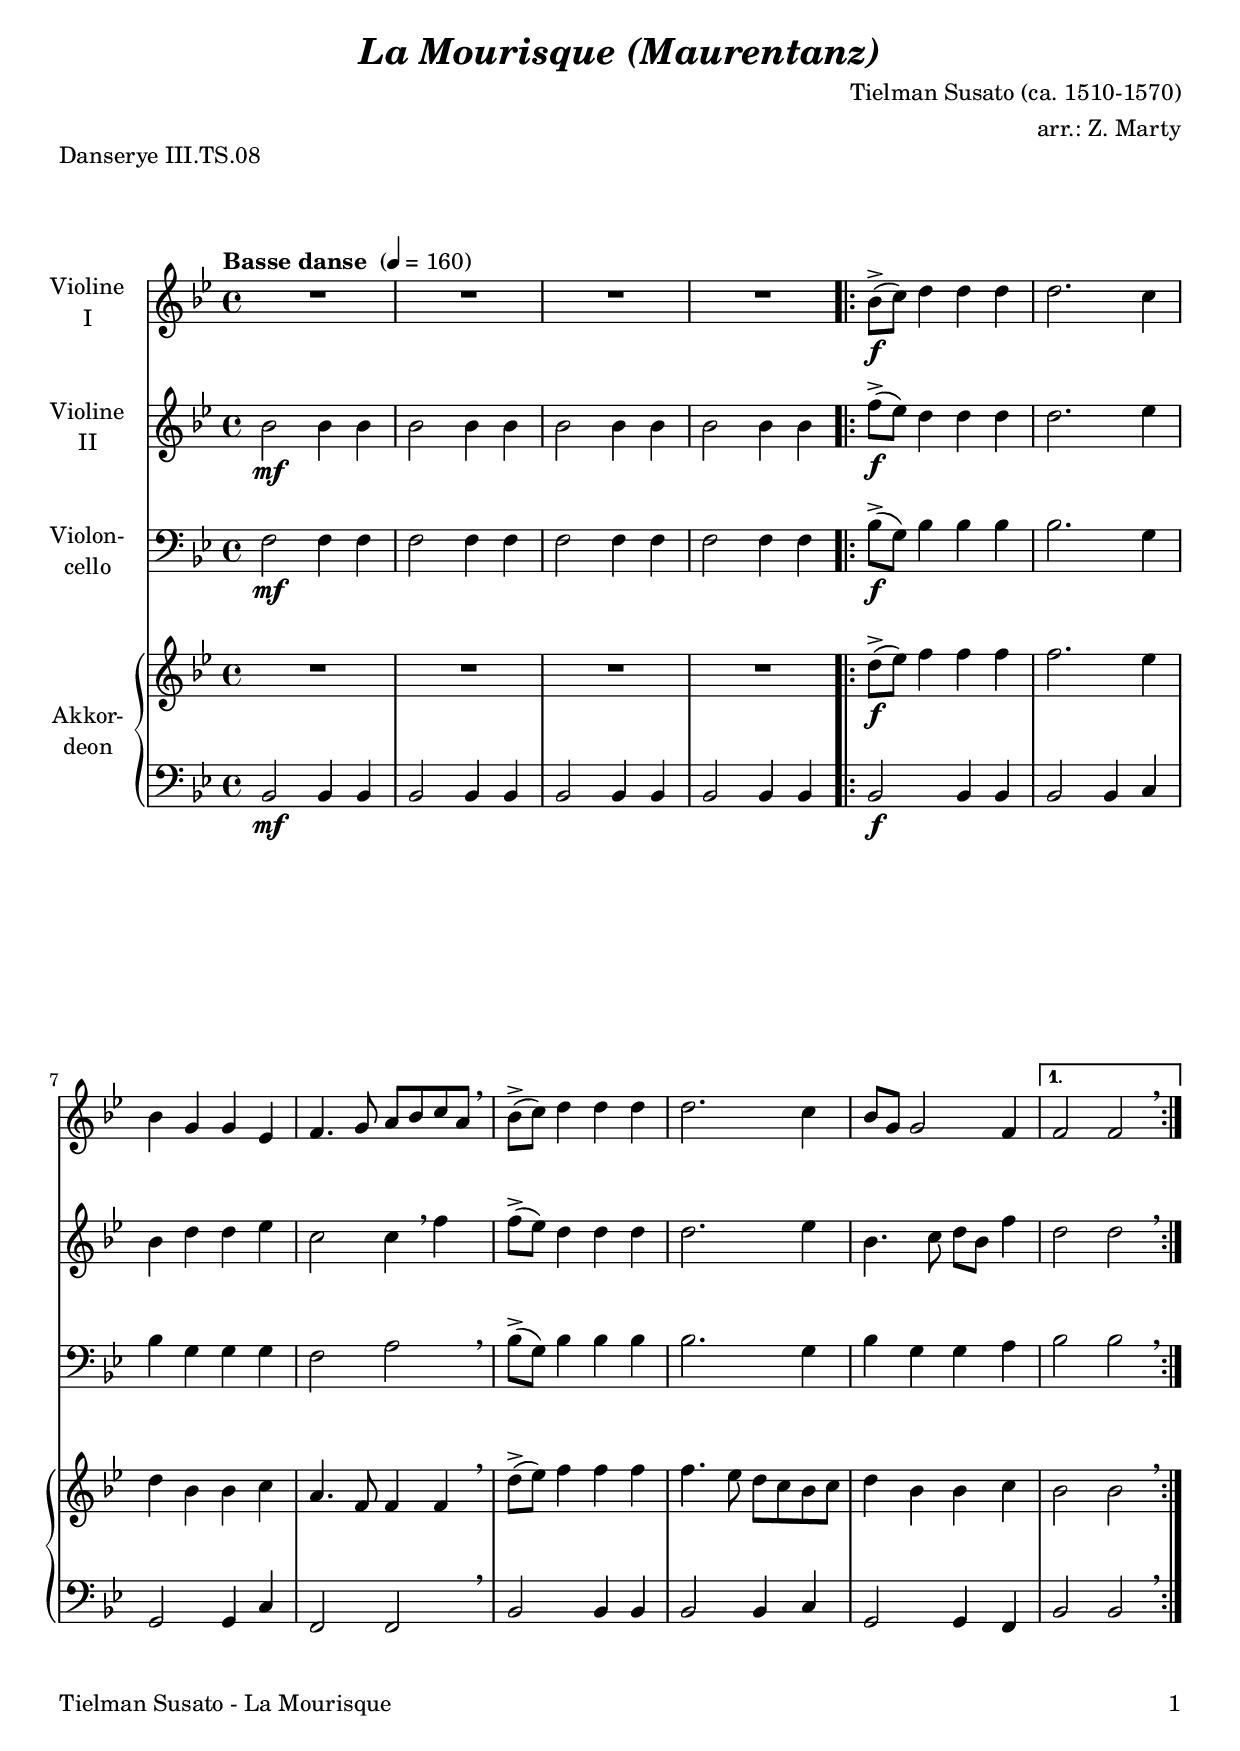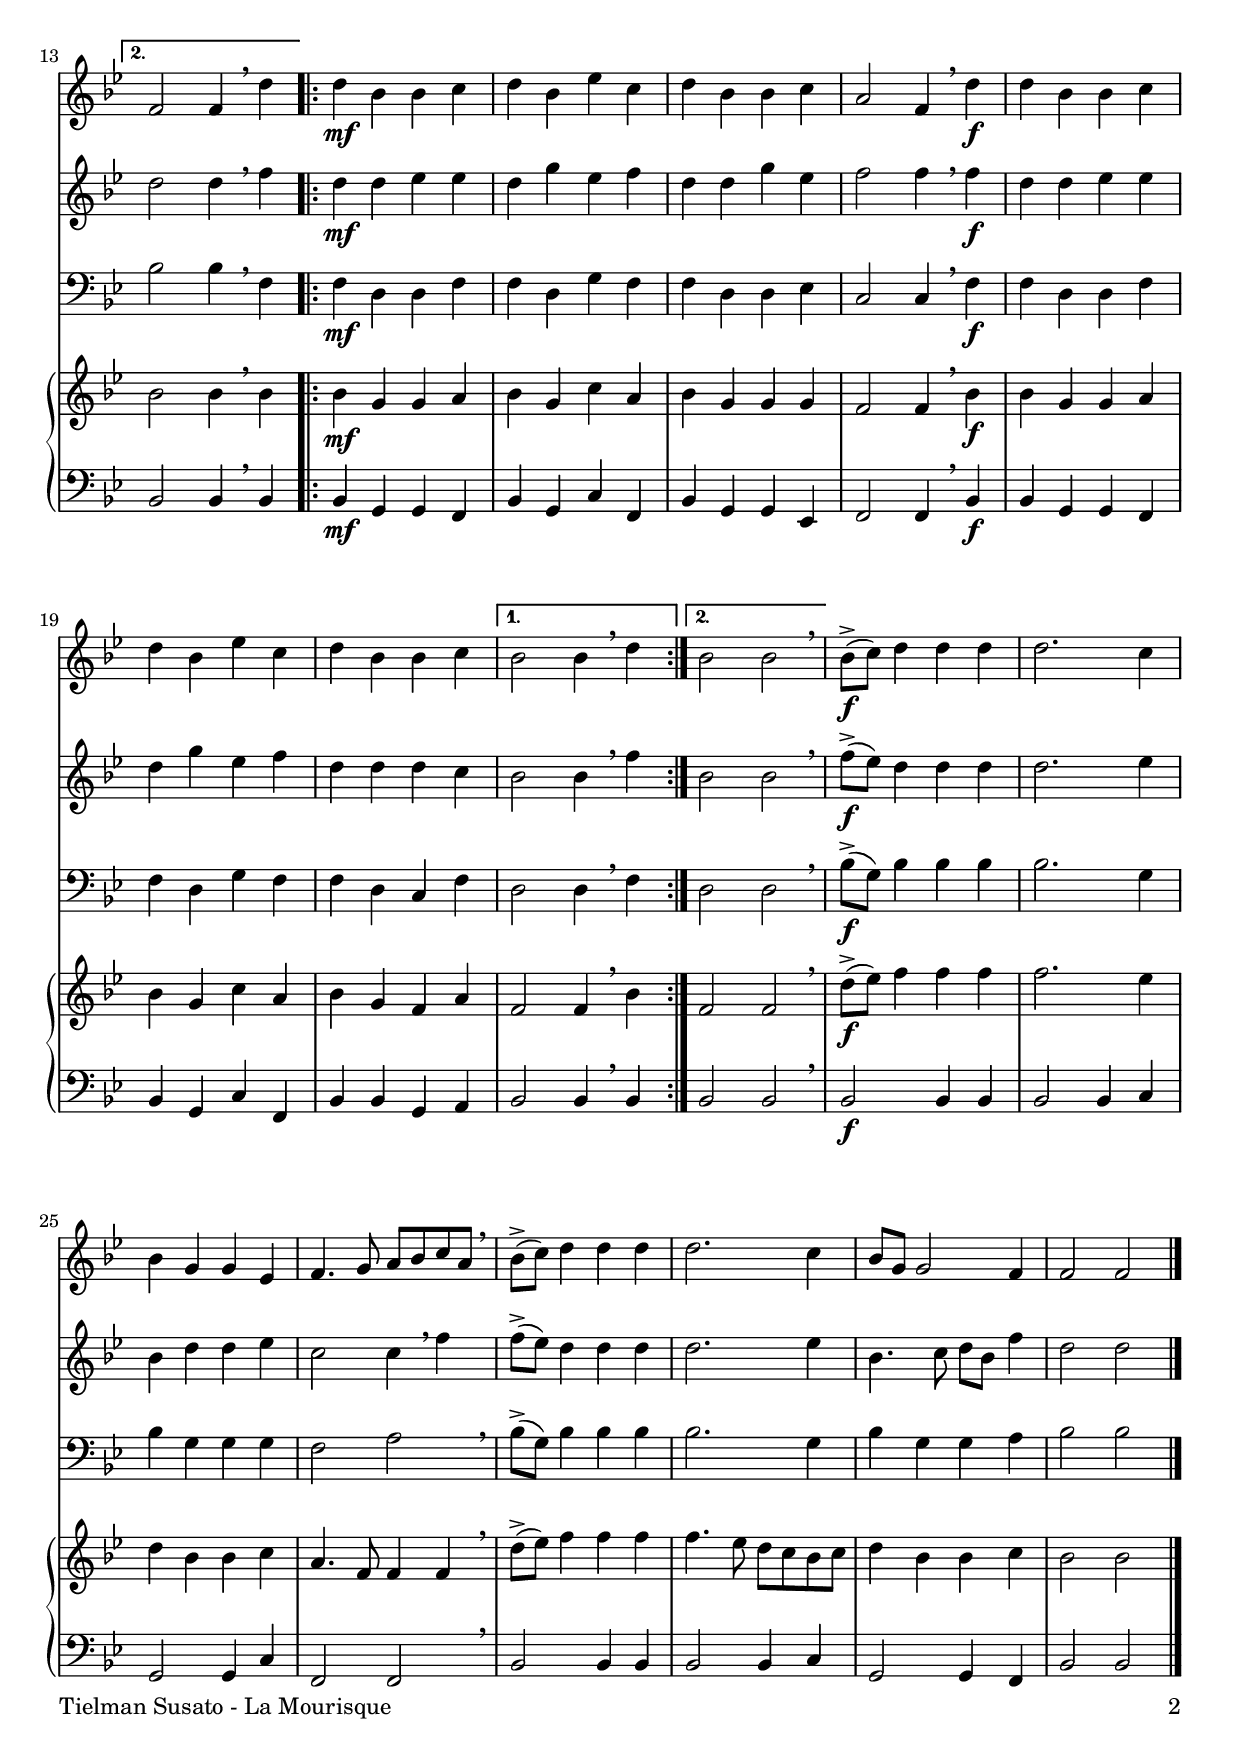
\version "2.22.0"
\include "deutsch.ly"

#(set-global-staff-size 20)

\header {
  title     = \markup \bold \italic "La Mourisque (Maurentanz)"
  composer  = "Tielman Susato (ca. 1510-1570)"
  arranger  = "arr.: Z. Marty"
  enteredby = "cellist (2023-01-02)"
  piece     = "Danserye III.TS.08"
}

voiceconsts = {
  \key f \major
  \time 4/4
  \clef "treble"
%  \numericTimeSignature
  \compressEmptyMeasures
  % Set default beaming for all staves
%  \set Timing.beamExceptions = #'()
%  \set Timing.baseMoment     = #(ly:make-moment 1 4)
%  \set Timing.beatStructure  = #'(1 1 1)
  \tempo "Basse danse " 4=160
}

mivl = "violin"
mipz = "pizzicato strings"
mivc = "cello"
miac = "harmonica"

arco = \markup \italic "arco"
pizz = \markup \italic "pizz."

va = \relative c'' {
  \voiceconsts

  R1*4
  \repeat volta 2 {
    a8(->\f b) c4 c c
    c2. b4
    a f f g
    e4. c8 c4 c \breathe
    a'8(-> b) c4 c c
    c4. b8 a g f g
    a4 f f g
  }
  \alternative {
    { f2 f \breathe }
    { f2 f4 \breathe f }
  }

  \repeat volta 2 {
    f\mf d d e
    f d g e
    f d d d
    c2 c4 \breathe f\f
    f d d e
    f d g e
    f d c e
  }
  \alternative {
    { c2 c4 \breathe f }
    { c2 c \breathe }
  }
  
  a'8(->\f b) c4 c c
  c2. b4
  a f f g
  e4. c8 c4 c \breathe
  a'8(-> b) c4 c c
  c4. b8 a g f g
  a4 f f g
  f2 f \bar "|."
}

vb = \relative c' {
  \voiceconsts

  R1*4
  \repeat volta 2 {
    f8(->\f g) a4 a a
    a2. g4
    f d d b
    c4. d8 e f g e \breathe
    f(-> g) a4 a a
    a2. g4
    f8 d d2 c4
  }
  \alternative {
    { c2 c \breathe }
    { c c4 \breathe a' }
  }

  \repeat volta 2 {
    a\mf f f g
    a f b g
    a f f g
    e2 c4 \breathe a'\f
    a f f g
    a f b g
    a f f g
  }
  \alternative {
    { f2 f4 \breathe a }
    { f2 f \breathe }
  }
  
  f8(->\f g) a4 a a
  a2. g4
  f d d b
  c4. d8 e f g e \breathe
  f(-> g) a4 a a
  a2. g4
  f8 d d2 c4
  c2 c \bar "|."
}

vc = \relative c' {
  \voiceconsts

  f2\mf f4 f
  f2 f4 f
  f2 f4 f
  f2 f4 f
  \repeat volta 2 {
    c'8(->\f b) a4 a a
    a2. b4
    f a a b
    g2 g4 \breathe c
    c8(-> b) a4 a a
    a2. b4

    f4. g8 a[ f] c'4
  }
  \alternative {
    { a2 a \breathe }
    { a a4 \breathe c }
  }

  \repeat volta 2 {
    a\mf a b b
    a d b c
    a a d b
    c2 c4 \breathe c\f
    a a b b
    a d b c
    a a a g
  }
  \alternative {
    { f2 f4 \breathe c' }
    { f,2 f \breathe }
  }
  
  c'8(->\f b) a4 a a
  a2. b4
  f a a b
  g2 g4 \breathe c
  c8(-> b) a4 a a
  a2. b4

  f4. g8 a[ f] c'4
  a2 a \bar "|."
}

vd = \relative c {
  \voiceconsts
  \clef "bass"

  c2\mf c4 c
  c2 c4 c
  c2 c4 c
  c2 c4 c
  \repeat volta 2 {
    f8(->\f d) f4 f f
    f2. d4
    f d d d
    c2 e \breathe
    f8(-> d) f4 f f
    f2. d4
    f d d e
  }
  \alternative {
    { f2 f \breathe }
    { f2 f4 \breathe c }
  }

  \repeat volta 2 {
    c\mf a a c
    c a d c
    c a a b
    g2 g4 \breathe c\f
    c a a c
    c a d c
    c a g c
  }
  \alternative {
    { a2 a4 \breathe c }
    { a2 a \breathe }
  }

  f'8(->\f d) f4 f f
  f2. d4
  f d d d
  c2 e \breathe
  f8(-> d) f4 f f
  f2. d4
  f d d e
  f2 f \bar "|."
}

ve = \relative c, {
  \voiceconsts
  \clef "bass"
  
  f2\mf f4 f
  f2 f4 f
  f2 f4 f
  f2 f4 f
  \repeat volta 2 {
    f2\f f4 f
    f2 f4 g
    d2 d4 g
    c,2 c \breathe
    f f4 f
    f2 f4 g
    d2 d4 c
  }
  \alternative {
    { f2 f \breathe }
    { f2 f4 \breathe f }
  }

  \repeat volta 2 {
    f\mf d d c
    f d g c,
    f d d b
    c2 c4 \breathe f\f
    f d d c
    f d g c,
    f f d e
  }
  \alternative {
    { f2 f4 \breathe f }
    { f2 f \breathe }
  }
  
  f2\f f4 f
  f2 f4 g
  d2 d4 g
  c,2 c \breathe
  f f4 f
  f2 f4 g
  d2 d4 c
  f2 f \bar "|."
}


music = <<
      \new Staff {
        \set Staff.midiInstrument = \mivl
        \set Staff.instrumentName = \markup \center-column { "Violine" "I" }
        \transpose f b { \vb }
      }

      \new Staff {
        \set Staff.midiInstrument = \mivl
        \set Staff.instrumentName = \markup \center-column { "Violine" "II" }
        \transpose f b { \vc }
      }

      \new Staff {
        \set Staff.midiInstrument = \mivc
        \set Staff.instrumentName = \markup \center-column { "Violon-" "cello" }
        \transpose f b { \vd }
      }

      \new PianoStaff <<
        \set PianoStaff.instrumentName = \markup \center-column { "Akkor-" "deon" }
        \set PianoStaff.midiInstrument = \miac
        \new Staff {
          \transpose f b { \va }
        }

%        \new Dynamics \dy

        \new Staff {
          \transpose f b { \ve }
        }
        >>
>>

\book {
   \paper {
    print-page-number = ##t
    print-first-page-number = ##t
    ragged-last-bottom = ##f
    oddHeaderMarkup = \markup \null
    evenHeaderMarkup = \markup \null
    oddFooterMarkup = \markup {
      \fill-line {
        \on-the-fly #print-page-number-check-first
        "Tielman Susato - La Mourisque" \fromproperty #'page:page-number-string
      }
    }
    evenFooterMarkup = \oddFooterMarkup
  } \score {
    \music
    \layout {}
  }

  \score {
    \unfoldRepeats \music

    \midi {
      \context {
        \Score
      }
    }
  }
}